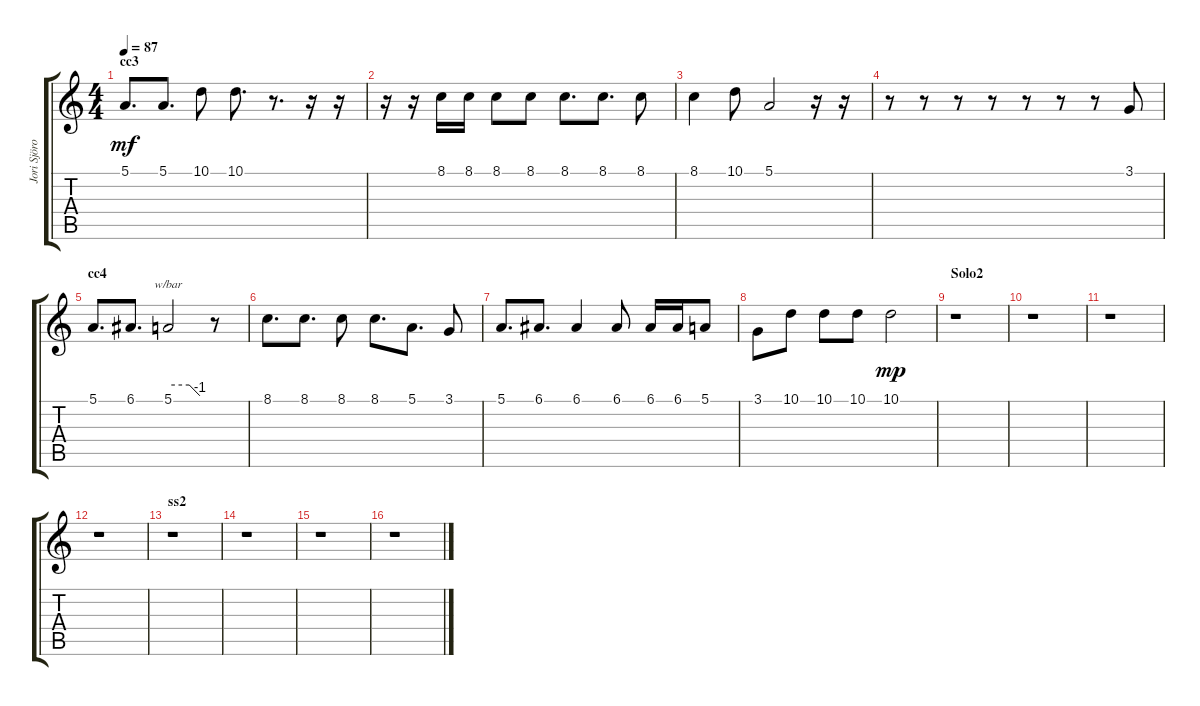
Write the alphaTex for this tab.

\track ("Jori Sjöroos" "Jori Sjöro") {instrument electricpiano1}
\staff {score tabs}
\tuning (E4 B3 G3 D3 A2 E2) {hide}
\ts (4 4)
\section ("" "cc3")
\tempo 87
\clef g2
\ks c
5.1.8{d dy mf} 5.1.8{d} 10.1.8 10.1.8{d} r.8{d} r.16 r.16 |
r.16 r.16 8.1.16 8.1.16 8.1.8 8.1.8 8.1.8{d} 8.1.8{d} 8.1.8 |
8.1.4 10.1.8 5.1.2 r.16 r.16 |
r.8 r.8 r.8 r.8 r.8 r.8 r.8 3.1.8 |
\section ("" "cc4")
5.1.8{d} 6.1.8{d} 5.1.2{tbe (custom default 0 0 30 0 45 -4)} r.8 |
8.1.8{d} 8.1.8{d} 8.1.8 8.1.8{d} 5.1.8{d} 3.1.8 |
5.1.8{d} 6.1.8{d} 6.1.4 6.1.8 6.1.16 6.1.16 5.1.8 |
3.1.8 10.1.8 10.1.8 10.1.8 10.1.2{dy mp} |
\section ("" "Solo2")
r.1 |
r.1 |
r.1 |
r.1 |
\section ("" "ss2")
r.1 |
r.1 |
r.1 |
r.1
